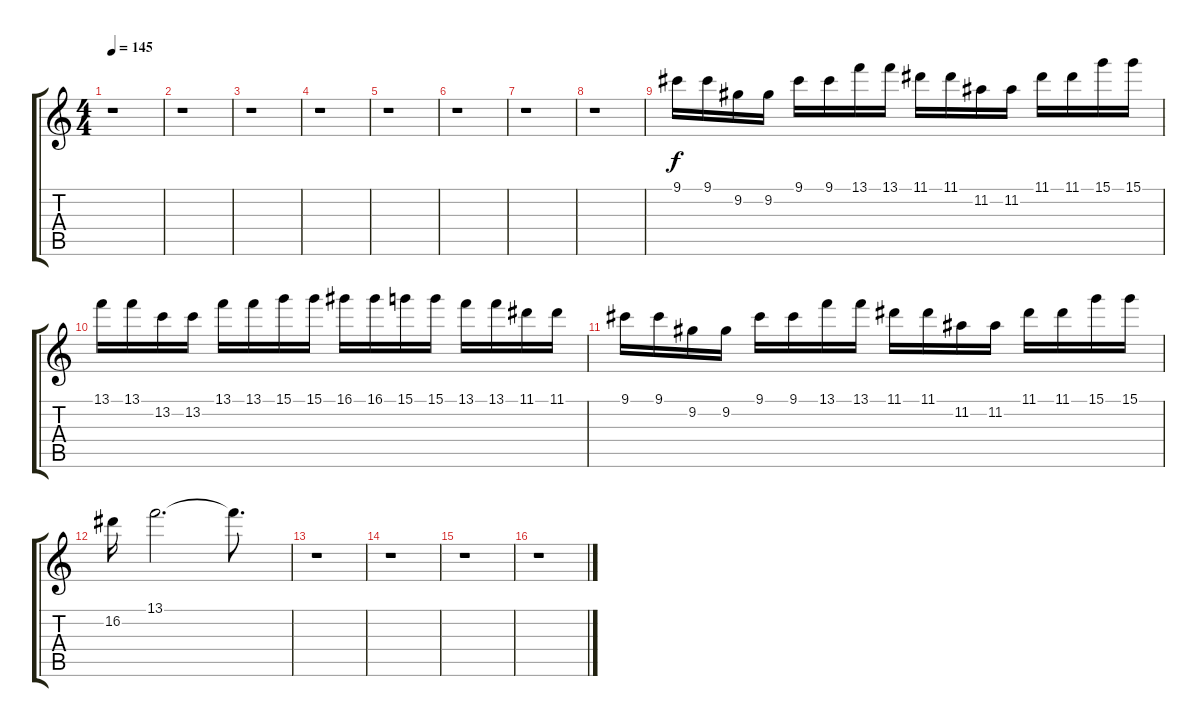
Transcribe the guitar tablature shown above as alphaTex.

\track "" {instrument distortionguitar}
\staff {score tabs}
\tuning (E4 B3 G3 D3 A2 E2) {hide}
\ts (4 4)
\tempo 145
\clef g2
\ks c
r.1{dy f} |
r.1 |
r.1 |
r.1 |
r.1 |
r.1 |
r.1 |
r.1 |
9.1.16 9.1.16 9.2.16 9.2.16 9.1.16 9.1.16 13.1.16 13.1.16 11.1.16 11.1.16 11.2.16 11.2.16 11.1.16 11.1.16 15.1.16 15.1.16 |
13.1.16 13.1.16 13.2.16 13.2.16 13.1.16 13.1.16 15.1.16 15.1.16 16.1.16 16.1.16 15.1.16 15.1.16 13.1.16 13.1.16 11.1.16 11.1.16 |
9.1.16 9.1.16 9.2.16 9.2.16 9.1.16 9.1.16 13.1.16 13.1.16 11.1.16 11.1.16 11.2.16 11.2.16 11.1.16 11.1.16 15.1.16 15.1.16 |
16.2.16 13.1.2{d} 13.1{t}.8{d} |
r.1 |
r.1 |
r.1 |
r.1
